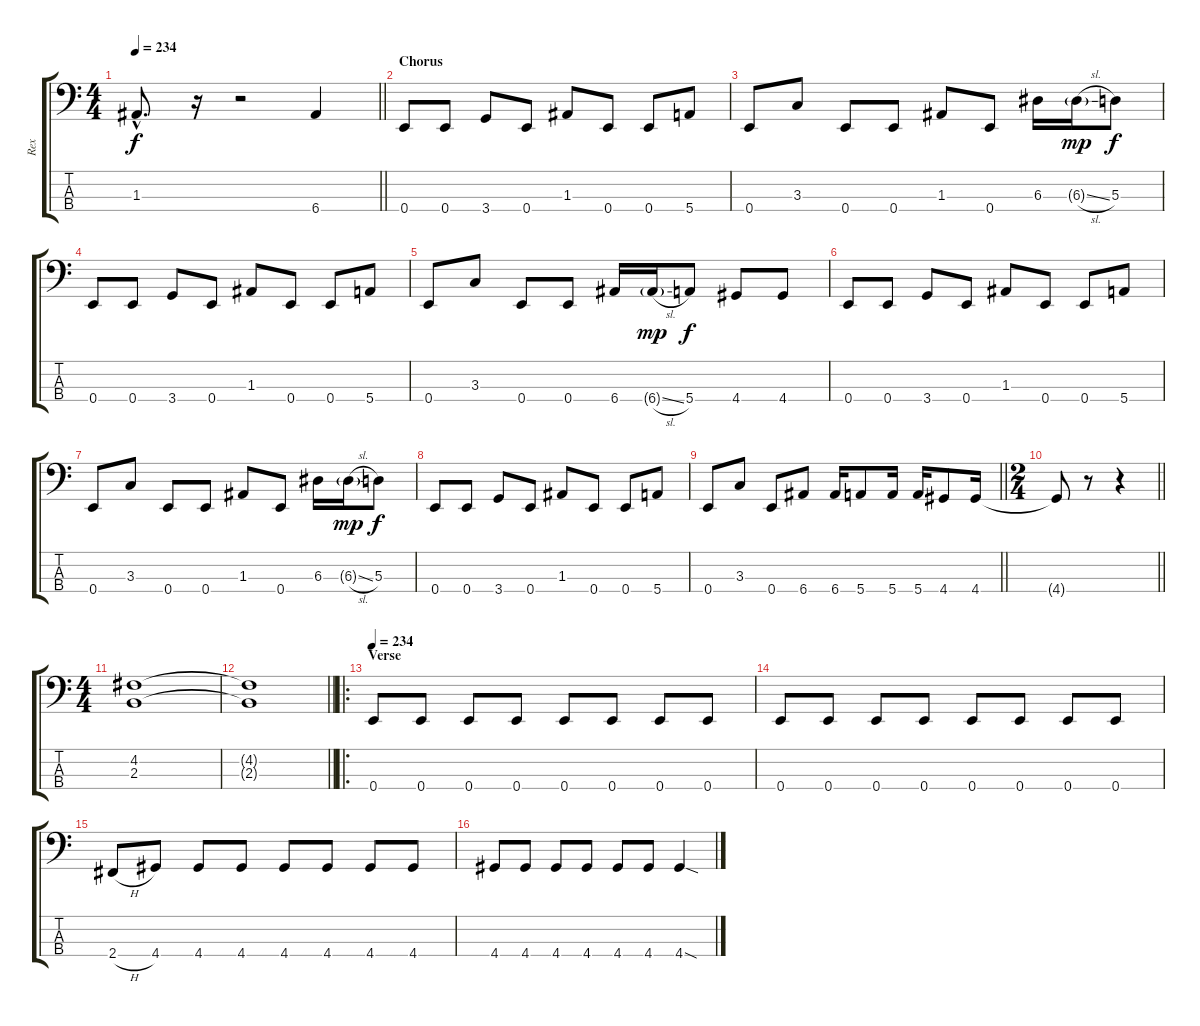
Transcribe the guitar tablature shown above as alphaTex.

\track ("Rex" "Rex") {instrument electricbassfinger}
\staff {score tabs}
\tuning (G2 D2 A1 E1) {hide}
\ts (4 4)
\tempo 234
\clef f4
\barLineRight lightlight
\ks c
1.3{hac}.8{d dy f} r.16 r.2 6.4.4 |
\section ("" "Chorus")
0.4.8 0.4.8 3.4.8 0.4.8 1.3.8 0.4.8 0.4.8 5.4.8 |
0.4.8 3.3.8 0.4.8 0.4.8 1.3.8 0.4.8 6.3.16 6.3{sl g}.16{dy mp} 5.3.8{dy f} |
0.4.8 0.4.8 3.4.8 0.4.8 1.3.8 0.4.8 0.4.8 5.4.8 |
0.4.8 3.3.8 0.4.8 0.4.8 6.4.16 6.4{sl g}.16{dy mp} 5.4.8{dy f} 4.4.8 4.4.8 |
0.4.8 0.4.8 3.4.8 0.4.8 1.3.8 0.4.8 0.4.8 5.4.8 |
0.4.8 3.3.8 0.4.8 0.4.8 1.3.8 0.4.8 6.3.16 6.3{sl g}.16{dy mp} 5.3.8{dy f} |
0.4.8 0.4.8 3.4.8 0.4.8 1.3.8 0.4.8 0.4.8 5.4.8 |
\barLineRight lightlight
0.4.8 3.3.8 0.4.8 6.4.8 6.4.16 5.4.8 5.4.16 5.4.16 4.4.8 4.4.16 |
\ts (2 4)
\barLineRight lightlight
4.4{t}.8 r.8 r.4 |
\ts (4 4)
(4.2 2.3).1 |
\barLineRight lightlight
(4.2{t} 2.3{t}).1 |
\ro
\section ("" "Verse")
\tempo 234
0.4.8 0.4.8 0.4.8 0.4.8 0.4.8 0.4.8 0.4.8 0.4.8 |
0.4.8 0.4.8 0.4.8 0.4.8 0.4.8 0.4.8 0.4.8 0.4.8 |
2.4{h}.8 4.4.8 4.4.8 4.4.8 4.4.8 4.4.8 4.4.8 4.4.8 |
4.4.8 4.4.8 4.4.8 4.4.8 4.4.8 4.4.8 4.4{sod}.4
